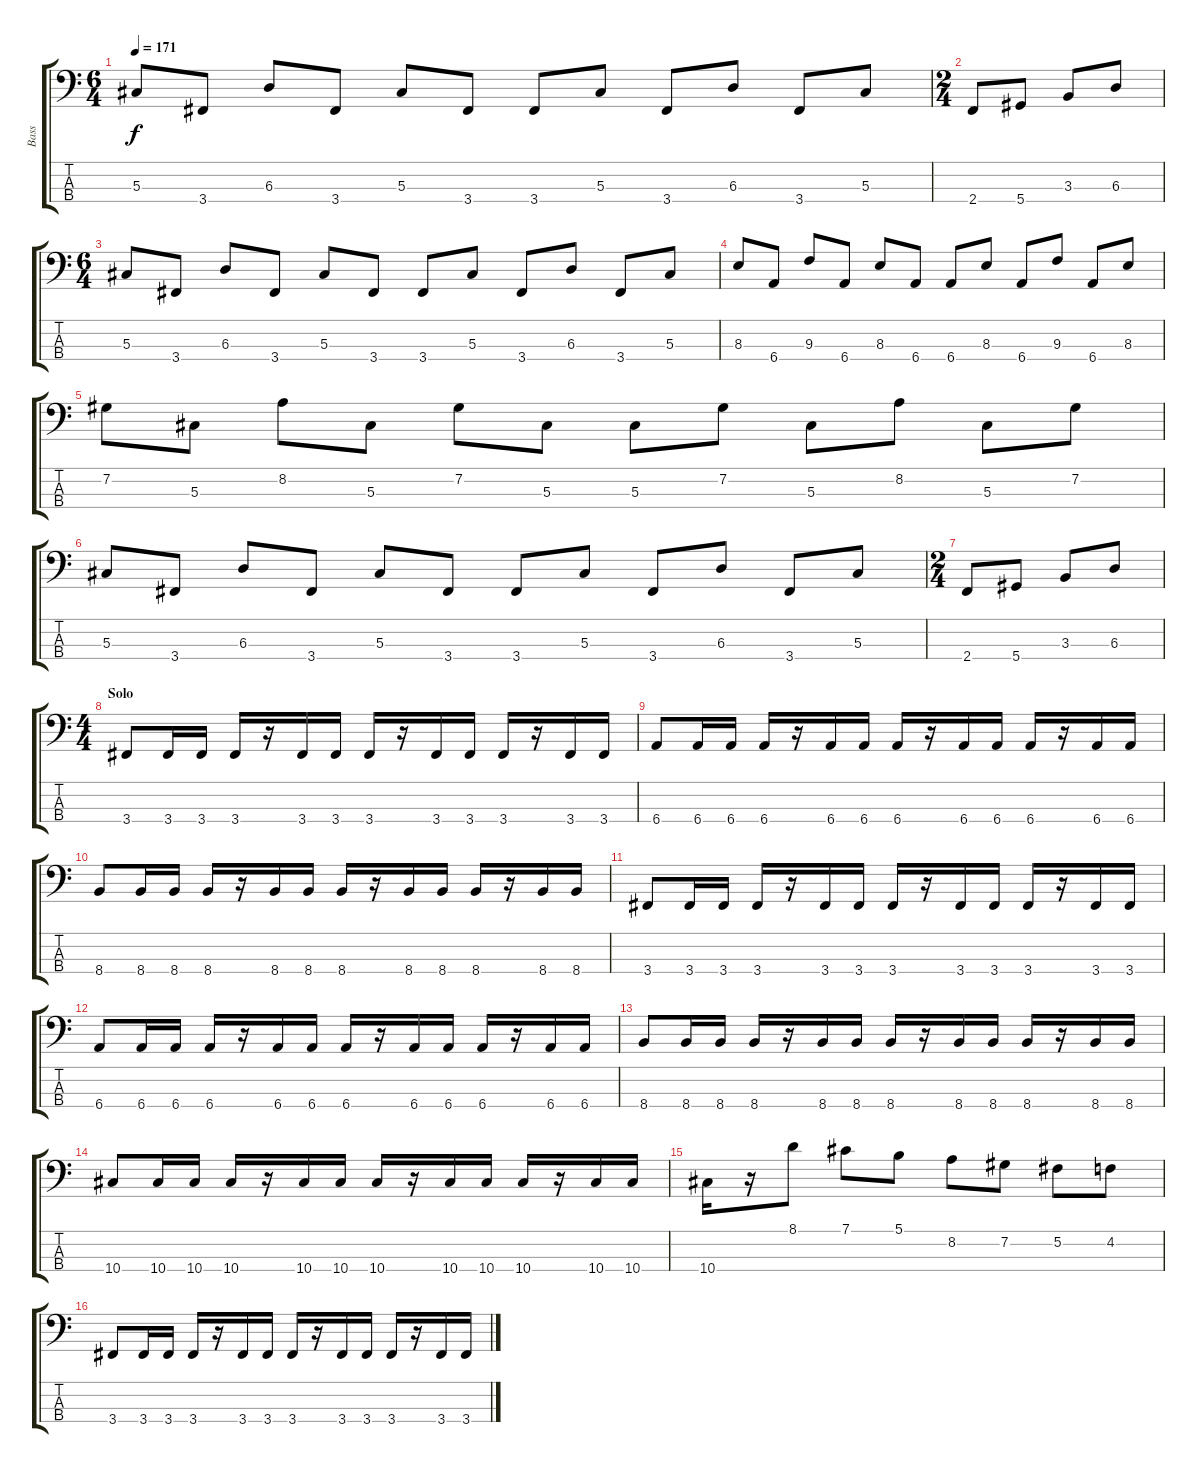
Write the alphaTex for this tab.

\track ("Bass" "Bass") {instrument electricbasspick}
\staff {score tabs}
\tuning (Gb2 Db2 Ab1 Eb1) {hide}
\ts (6 4)
\tempo 171
\clef f4
\ks c
5.3.8{dy f} 3.4.8 6.3.8 3.4.8 5.3.8 3.4.8 3.4.8 5.3.8 3.4.8 6.3.8 3.4.8 5.3.8 |
\ts (2 4)
2.4.8 5.4.8 3.3.8 6.3.8 |
\ts (6 4)
5.3.8 3.4.8 6.3.8 3.4.8 5.3.8 3.4.8 3.4.8 5.3.8 3.4.8 6.3.8 3.4.8 5.3.8 |
8.3.8 6.4.8 9.3.8 6.4.8 8.3.8 6.4.8 6.4.8 8.3.8 6.4.8 9.3.8 6.4.8 8.3.8 |
7.2.8 5.3.8 8.2.8 5.3.8 7.2.8 5.3.8 5.3.8 7.2.8 5.3.8 8.2.8 5.3.8 7.2.8 |
5.3.8 3.4.8 6.3.8 3.4.8 5.3.8 3.4.8 3.4.8 5.3.8 3.4.8 6.3.8 3.4.8 5.3.8 |
\ts (2 4)
2.4.8 5.4.8 3.3.8 6.3.8 |
\ts (4 4)
\section ("" "Solo")
3.4.8 3.4.16 3.4.16 3.4.16 r.16 3.4.16 3.4.16 3.4.16 r.16 3.4.16 3.4.16 3.4.16 r.16 3.4.16 3.4.16 |
6.4.8 6.4.16 6.4.16 6.4.16 r.16 6.4.16 6.4.16 6.4.16 r.16 6.4.16 6.4.16 6.4.16 r.16 6.4.16 6.4.16 |
8.4.8 8.4.16 8.4.16 8.4.16 r.16 8.4.16 8.4.16 8.4.16 r.16 8.4.16 8.4.16 8.4.16 r.16 8.4.16 8.4.16 |
3.4.8 3.4.16 3.4.16 3.4.16 r.16 3.4.16 3.4.16 3.4.16 r.16 3.4.16 3.4.16 3.4.16 r.16 3.4.16 3.4.16 |
6.4.8 6.4.16 6.4.16 6.4.16 r.16 6.4.16 6.4.16 6.4.16 r.16 6.4.16 6.4.16 6.4.16 r.16 6.4.16 6.4.16 |
8.4.8 8.4.16 8.4.16 8.4.16 r.16 8.4.16 8.4.16 8.4.16 r.16 8.4.16 8.4.16 8.4.16 r.16 8.4.16 8.4.16 |
10.4.8 10.4.16 10.4.16 10.4.16 r.16 10.4.16 10.4.16 10.4.16 r.16 10.4.16 10.4.16 10.4.16 r.16 10.4.16 10.4.16 |
10.4.16 r.16 8.1.8 7.1.8 5.1.8 8.2.8 7.2.8 5.2.8 4.2.8 |
3.4.8 3.4.16 3.4.16 3.4.16 r.16 3.4.16 3.4.16 3.4.16 r.16 3.4.16 3.4.16 3.4.16 r.16 3.4.16 3.4.16
